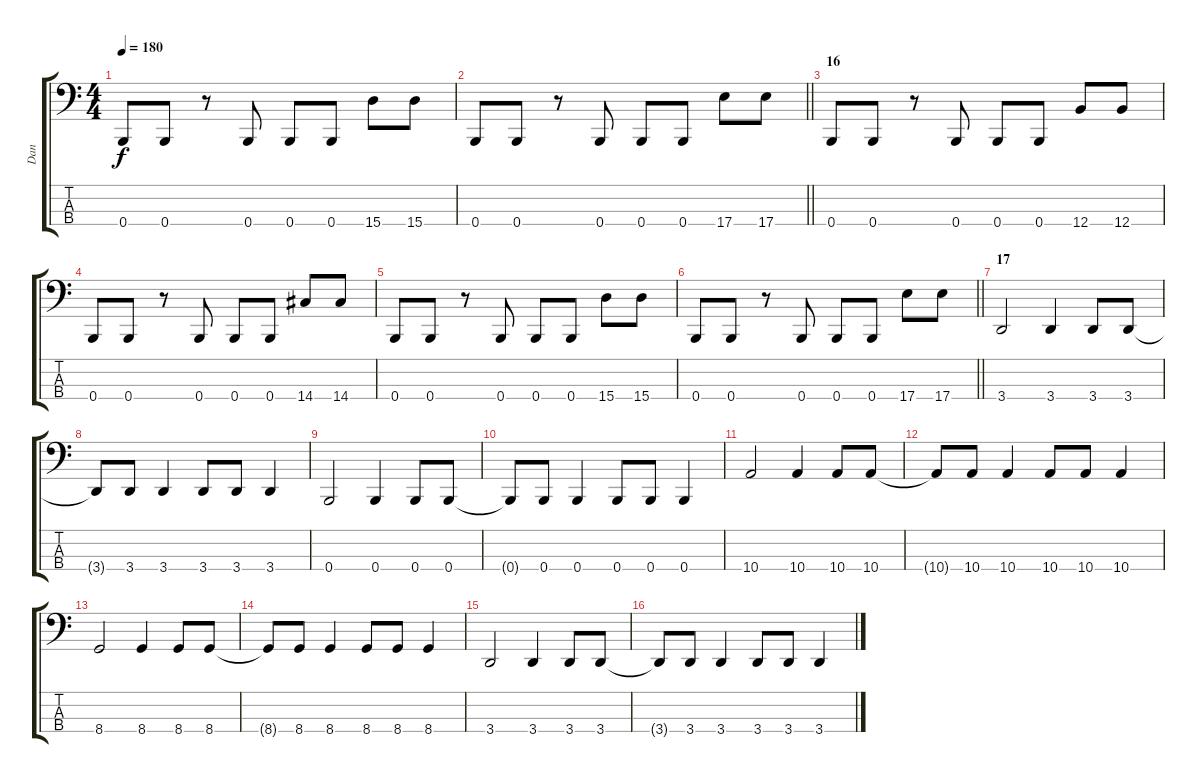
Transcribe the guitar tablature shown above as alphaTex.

\track ("Dan" "Dan") {instrument electricbassfinger}
\staff {score tabs}
\tuning (E2 B1 Gb1 B0) {hide}
\ts (4 4)
\tempo 180
\clef f4
\ks c
0.4.8{dy f} 0.4.8 r.8 0.4.8 0.4.8 0.4.8 15.4.8 15.4.8 |
\barLineRight lightlight
0.4.8 0.4.8 r.8 0.4.8 0.4.8 0.4.8 17.4.8 17.4.8 |
\section ("" "16")
0.4.8{instrument electricbassfinger} 0.4.8 r.8 0.4.8 0.4.8 0.4.8 12.4.8 12.4.8 |
0.4.8 0.4.8 r.8 0.4.8 0.4.8 0.4.8 14.4.8 14.4.8 |
0.4.8 0.4.8 r.8 0.4.8 0.4.8 0.4.8 15.4.8 15.4.8 |
\barLineRight lightlight
0.4.8 0.4.8 r.8 0.4.8 0.4.8 0.4.8 17.4.8 17.4.8 |
\section ("" "17")
3.4.2 3.4.4 3.4.8 3.4.8 |
3.4{t}.8 3.4.8 3.4.4 3.4.8 3.4.8 3.4.4 |
0.4.2 0.4.4 0.4.8 0.4.8 |
0.4{t}.8 0.4.8 0.4.4 0.4.8 0.4.8 0.4.4 |
10.4.2 10.4.4 10.4.8 10.4.8 |
10.4{t}.8 10.4.8 10.4.4 10.4.8 10.4.8 10.4.4 |
8.4.2 8.4.4 8.4.8 8.4.8 |
8.4{t}.8 8.4.8 8.4.4 8.4.8 8.4.8 8.4.4 |
3.4.2 3.4.4 3.4.8 3.4.8 |
3.4{t}.8 3.4.8 3.4.4 3.4.8 3.4.8 3.4.4
